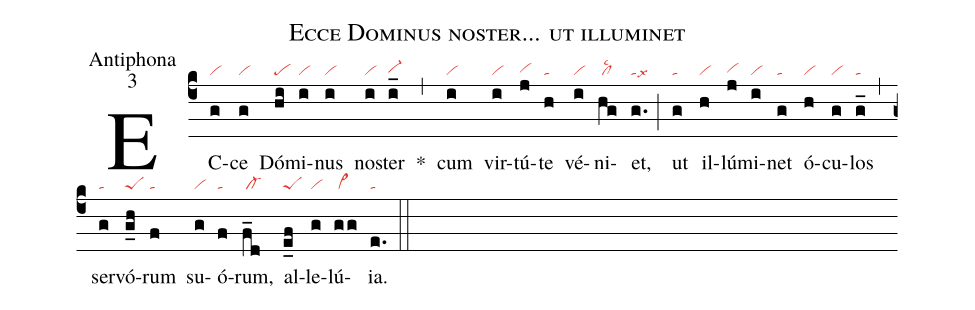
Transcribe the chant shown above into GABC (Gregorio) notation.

name:Ecce Dominus noster... ut illuminet;
office-part:Antiphona;
mode:3;
nabc-lines:1;
%%
(c4) EC(g|vi)ce(g|vi) Dó(hi|pe)mi(i|vi)nus(i|vi) no(i|vi)ster(i_|vi-hg) *(,)
cum(i|vi) vir(i|vi)tú(j|vihg)te(h|ta) vé(i|vi)ni(hg|/cllsc2)et,(g.|talsx6) (;)
ut(g|ta) il(h|vi)lú(j|vihg)mi(i|vi)net(g|ta) ó(h|vi)cu(g|vi)los(g_|ta) (,)
ser(g|ta)vó(g_h|peS)rum(f|ta) su(g|vi)ó(f|ta)rum,(f_d|/cl-) al(e_f<nlba>|peS)le(g|vi)lú(gg|/vi>){ia}.(e.</nlba>|ta) (::)
